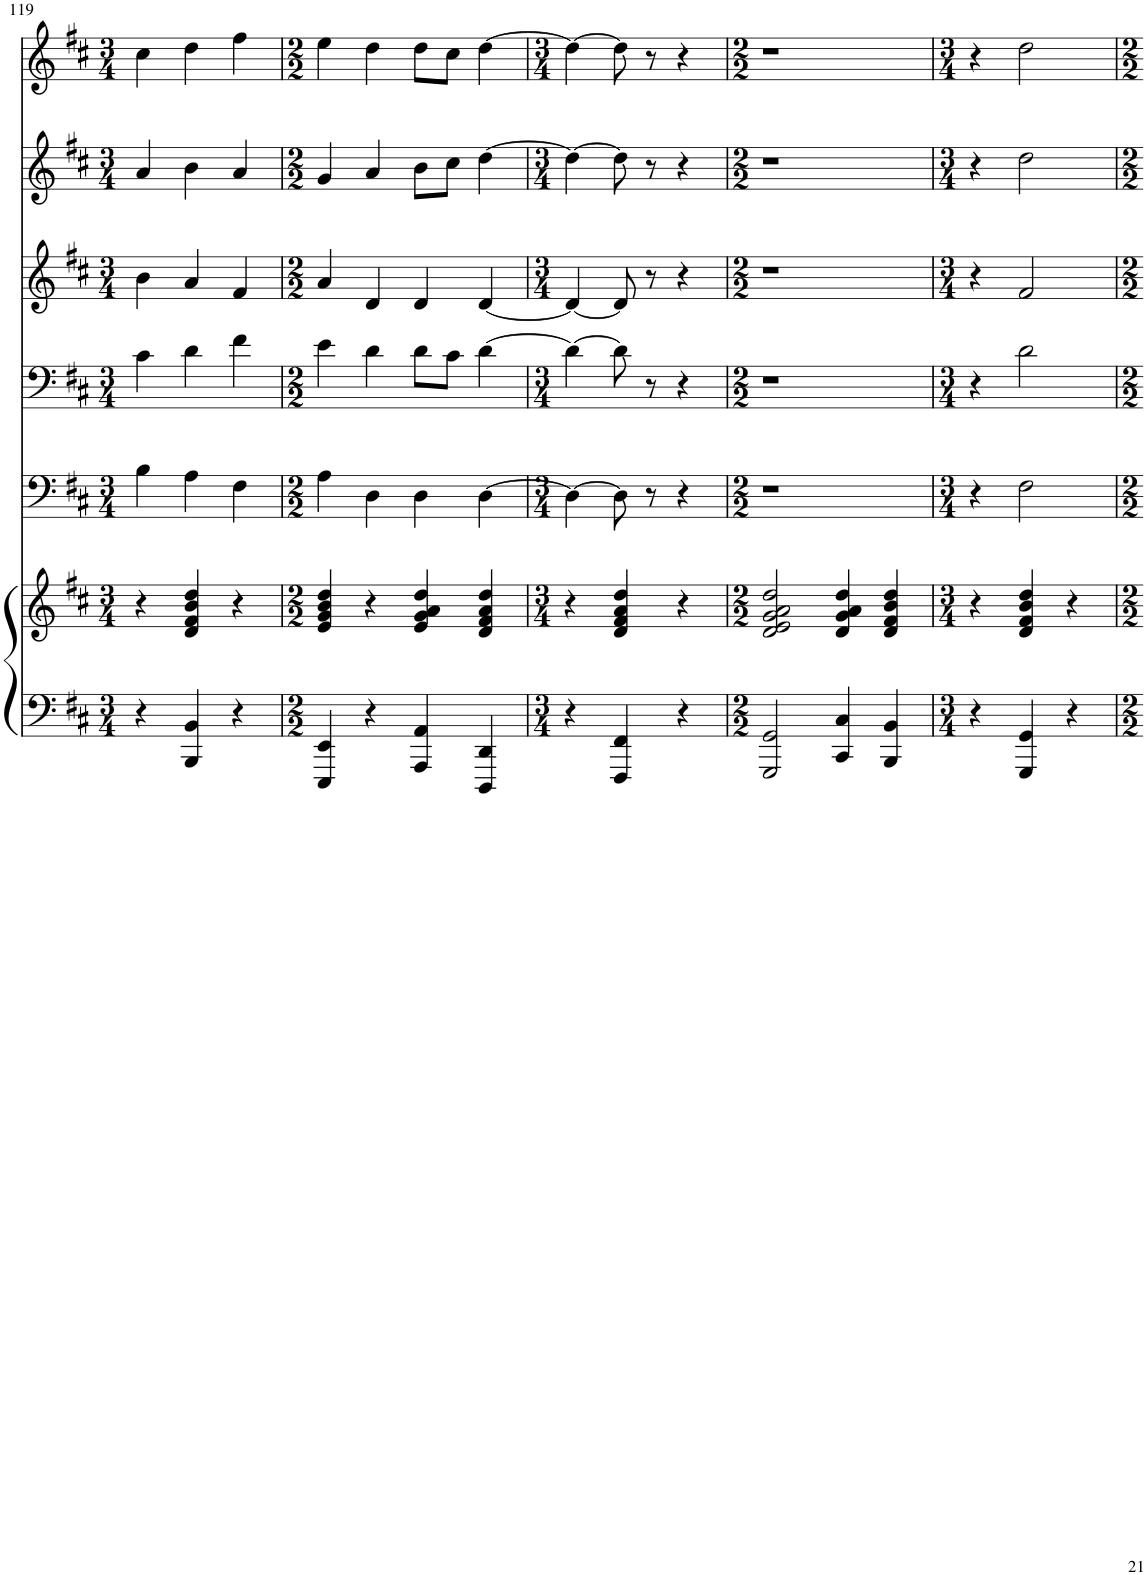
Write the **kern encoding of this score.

**kern	**kern	**kern	**kern	**kern	**kern	**kern
*part6	*part6	*part5	*part4	*part3	*part2	*part1
*staff7	*staff6	*staff5	*staff4	*staff3	*staff2	*staff1
*I"Piano	*	*I"B	*I"T	*I"A	*I"S2	*I"S1
*I'Pno	*	*	*	*	*	*
!!LO:PB:g=z
*clefF4	*clefG2	*clefF4	*clefF4	*clefG2	*clefG2	*clefG2
*	*	*	*Trd5c9	*Trd1c2	*	*Trd1c2
*k[f#c#]	*k[f#c#]	*k[f#c#]	*k[f#c#]	*k[f#c#]	*k[f#c#]	*k[f#c#]
*M3/4	*M3/4	*M3/4	*M3/4	*M3/4	*M3/4	*M3/4
=119	=119	=119	=119	=119	=119	=119
4r	4r	4B\	4c#\	4b\	4a/	4cc#\
4BBB/ 4BB/	4d/ 4f#/ 4b/ 4dd/	4A\	4d\	4a/	4b\	4dd\
4r	4r	4F#\	4f#\	4f#/	4a/	4ff#\
=120	=120	=120	=120	=120	=120	=120
*M2/2	*M2/2	*M2/2	*M2/2	*M2/2	*M2/2	*M2/2
4EEE/ 4EE/	4e/ 4g/ 4b/ 4dd/	4A\	4e\	4a/	4g/	4ee\
4r	4r	4D\	4d\	4d/	4a/	4dd\
4AAA/ 4AA/	4e/ 4g/ 4a/ 4dd/	4D\	8d\L	4d/	8b\L	8dd\L
.	.	.	8c#\J	.	8cc#\J	8cc#\J
4DDD/ 4DD/	4d/ 4f#/ 4a/ 4dd/	[4D\	[4d\	[4d/	[4dd\	[4dd\
=121	=121	=121	=121	=121	=121	=121
*M3/4	*M3/4	*M3/4	*M3/4	*M3/4	*M3/4	*M3/4
4r	4r	4D\_	4d\_	4d/_	4dd\_	4dd\_
4FFF#/ 4FF#/	4d/ 4f#/ 4a/ 4dd/	8D\]	8d\]	8d/]	8dd\]	8dd\]
.	.	8r	8r	8r	8r	8r
4r	4r	4r	4r	4r	4r	4r
=122	=122	=122	=122	=122	=122	=122
*M2/2	*M2/2	*M2/2	*M2/2	*M2/2	*M2/2	*M2/2
2GGG/ 2GG/	2d/ 2e/ 2g/ 2a/ 2dd/	1r	1r	1r	1r	1r
4CC#/ 4C#/	4d/ 4g/ 4a/ 4dd/	.	.	.	.	.
4BBB/ 4BB/	4d/ 4f#/ 4b/ 4dd/	.	.	.	.	.
=123	=123	=123	=123	=123	=123	=123
*M3/4	*M3/4	*M3/4	*M3/4	*M3/4	*M3/4	*M3/4
4r	4r	4r	4r	4r	4r	4r
4GGG/ 4GG/	4d/ 4f#/ 4b/ 4dd/	2F#\	2d\	2f#/	2dd\	2dd\
4r	4r	.	.	.	.	.
=	=	=	=	=	=	=
*-	*-	*-	*-	*-	*-	*-
